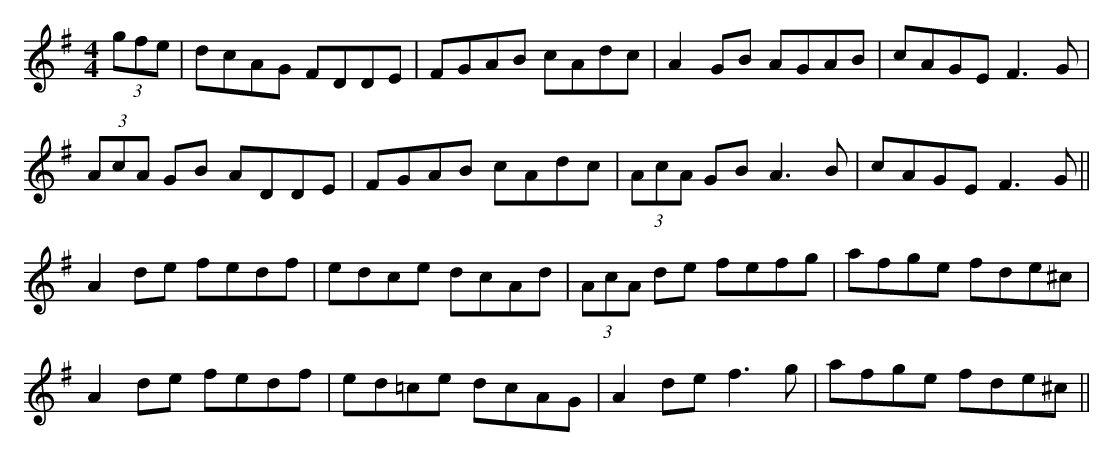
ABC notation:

X:1
M:4/4
K:G
(3gfe|dcAG FDDE|FGAB cAdc|A2 GB AGAB|cAGE F3G|
(3AcA GB ADDE|FGAB cAdc|(3AcA GB A3B|cAGE F3G||
A2 de fedf|edce dcAd|(3AcA de fefg|afge fde^c|
A2 de fedf|ed=ce dcAG|A2 de f3g|afge fde^c||
